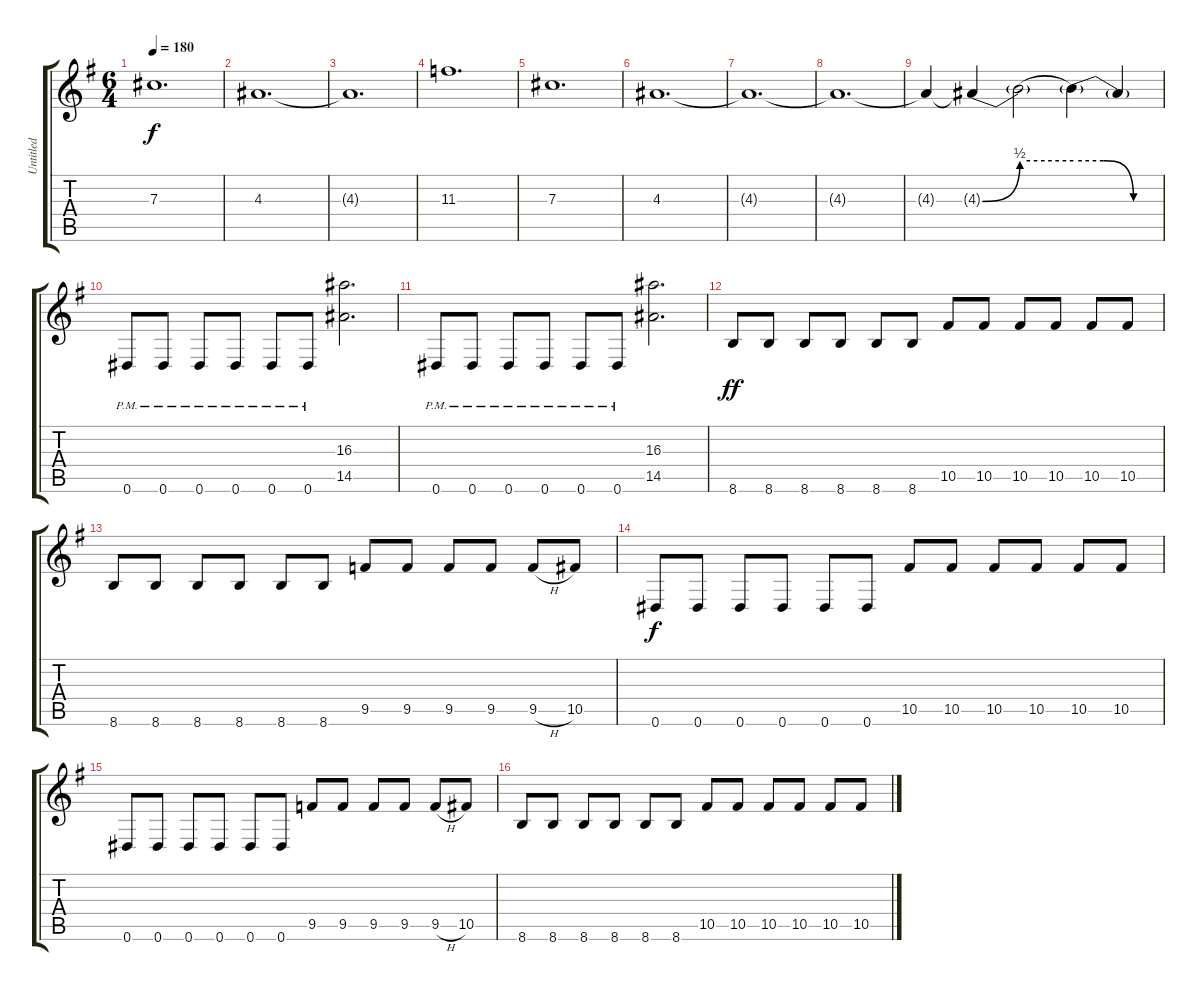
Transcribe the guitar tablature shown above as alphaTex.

\track ("Untitled" "Untitled") {instrument distortionguitar}
\staff {score tabs}
\tuning (Eb4 Bb3 Gb3 Db3 Ab2 Eb2) {hide}
\ts (6 4)
\tempo 180
\clef g2
\ks g
7.3.1{d dy f} |
4.3.1{d} |
4.3{t}.1{d} |
11.3.1{d} |
7.3.1{d} |
4.3.1{d} |
4.3{t}.1{d} |
4.3{t}.1{d} |
4.3{t}.4 4.3{be (bend 0 0 60 2) t}.4 4.3{be (hold 0 2 60 2) t}.2 4.3{be (custom 0 2 20 2 40 0 60 0) t}.4 4.3{t}.4 |
0.6{pm}.8 0.6{pm}.8 0.6{pm}.8 0.6{pm}.8 0.6{pm}.8 0.6{pm}.8 (16.3 14.5).2{d} |
0.6{pm}.8 0.6{pm}.8 0.6{pm}.8 0.6{pm}.8 0.6{pm}.8 0.6{pm}.8 (16.3 14.5).2{d} |
8.6.8{dy ff} 8.6.8 8.6.8 8.6.8 8.6.8 8.6.8 10.5.8 10.5.8 10.5.8 10.5.8 10.5.8 10.5.8 |
8.6.8 8.6.8 8.6.8 8.6.8 8.6.8 8.6.8 9.5.8 9.5.8 9.5.8 9.5.8 9.5{h}.8 10.5.8 |
0.6.8{dy f} 0.6.8 0.6.8 0.6.8 0.6.8 0.6.8 10.5.8 10.5.8 10.5.8 10.5.8 10.5.8 10.5.8 |
0.6.8 0.6.8 0.6.8 0.6.8 0.6.8 0.6.8 9.5.8 9.5.8 9.5.8 9.5.8 9.5{h}.8 10.5.8 |
8.6.8 8.6.8 8.6.8 8.6.8 8.6.8 8.6.8 10.5.8 10.5.8 10.5.8 10.5.8 10.5.8 10.5.8
